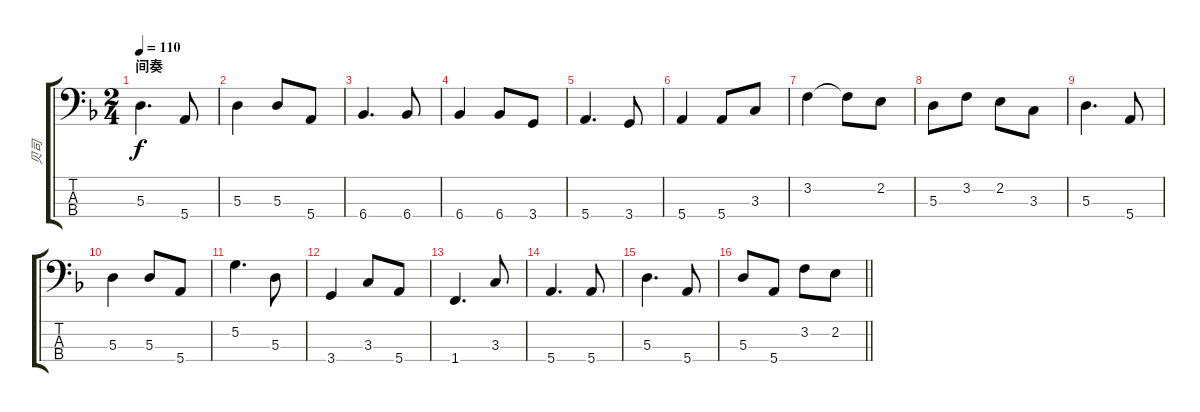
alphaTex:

\track ("贝司" "贝司") {instrument electricbassfinger}
\staff {score tabs}
\tuning (G2 D2 A1 E1) {hide}
\ts (2 4)
\section ("" "间奏")
\tempo 110
\clef f4
\ks dminor
5.3.4{d dy f} 5.4.8 |
5.3.4 5.3.8 5.4.8 |
6.4.4{d} 6.4.8 |
6.4.4 6.4.8 3.4.8 |
5.4.4{d} 3.4.8 |
5.4.4 5.4.8 3.3.8 |
3.2.4 3.2{t}.8 2.2.8 |
5.3.8 3.2.8 2.2.8 3.3.8 |
5.3.4{d} 5.4.8 |
5.3.4 5.3.8 5.4.8 |
5.2.4{d} 5.3.8 |
3.4.4 3.3.8 5.4.8 |
1.4.4{d} 3.3.8 |
5.4.4{d} 5.4.8 |
5.3.4{d} 5.4.8 |
\barLineRight lightlight
5.3.8 5.4.8 3.2.8 2.2.8
